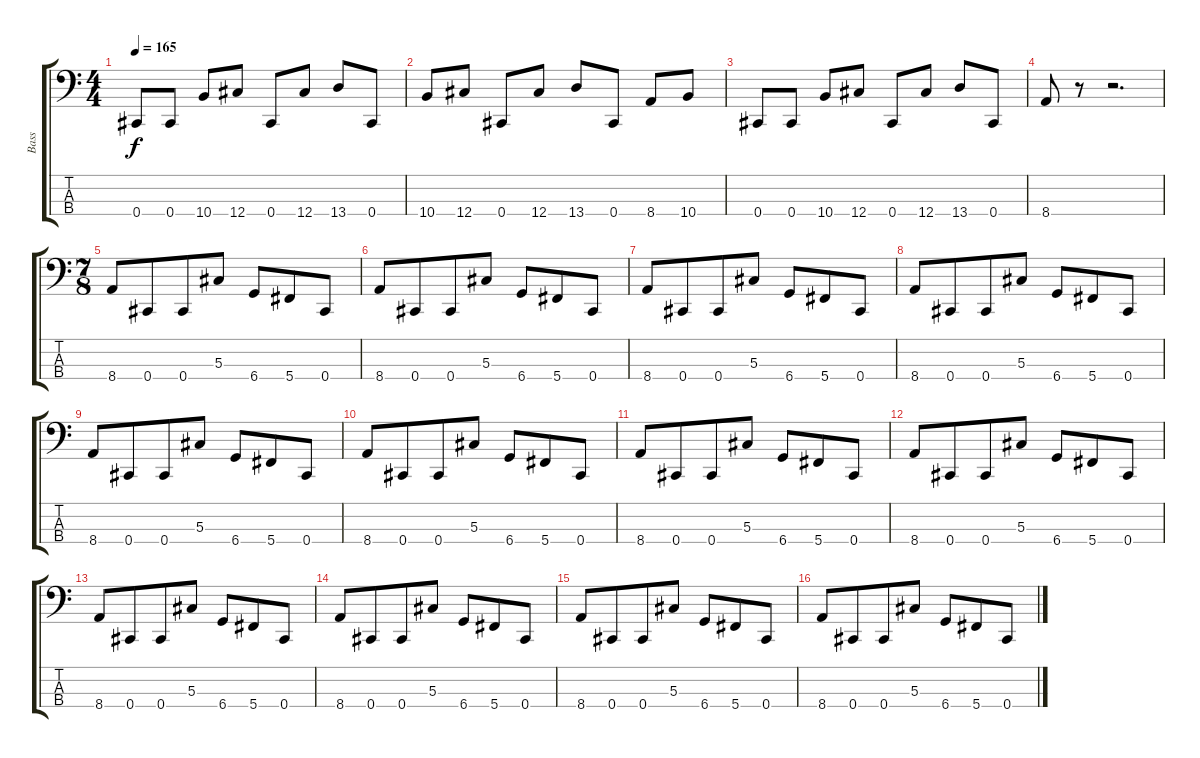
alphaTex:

\track ("Bass" "Bass") {instrument electricbasspick}
\staff {score tabs}
\tuning (Gb2 Db2 Ab1 Db1) {hide}
\ts (4 4)
\tempo 165
\clef f4
\ks c
0.4.8{dy f} 0.4.8 10.4.8 12.4.8 0.4.8 12.4.8 13.4.8 0.4.8 |
10.4.8 12.4.8 0.4.8 12.4.8 13.4.8 0.4.8 8.4.8 10.4.8 |
0.4.8 0.4.8 10.4.8 12.4.8 0.4.8 12.4.8 13.4.8 0.4.8 |
8.4.8 r.8 r.2{d} |
\ts (7 8)
8.4.8{instrument electricbasspick} 0.4.8 0.4.8 5.3.8 6.4.8 5.4.8 0.4.8 |
8.4.8 0.4.8 0.4.8 5.3.8 6.4.8 5.4.8 0.4.8 |
8.4.8 0.4.8 0.4.8 5.3.8 6.4.8 5.4.8 0.4.8 |
8.4.8 0.4.8 0.4.8 5.3.8 6.4.8 5.4.8 0.4.8 |
8.4.8 0.4.8 0.4.8 5.3.8 6.4.8 5.4.8 0.4.8 |
8.4.8 0.4.8 0.4.8 5.3.8 6.4.8 5.4.8 0.4.8 |
8.4.8 0.4.8 0.4.8 5.3.8 6.4.8 5.4.8 0.4.8 |
8.4.8 0.4.8 0.4.8 5.3.8 6.4.8 5.4.8 0.4.8 |
8.4.8 0.4.8 0.4.8 5.3.8 6.4.8 5.4.8 0.4.8 |
8.4.8 0.4.8 0.4.8 5.3.8 6.4.8 5.4.8 0.4.8 |
8.4.8 0.4.8 0.4.8 5.3.8 6.4.8 5.4.8 0.4.8 |
8.4.8 0.4.8 0.4.8 5.3.8 6.4.8 5.4.8 0.4.8
